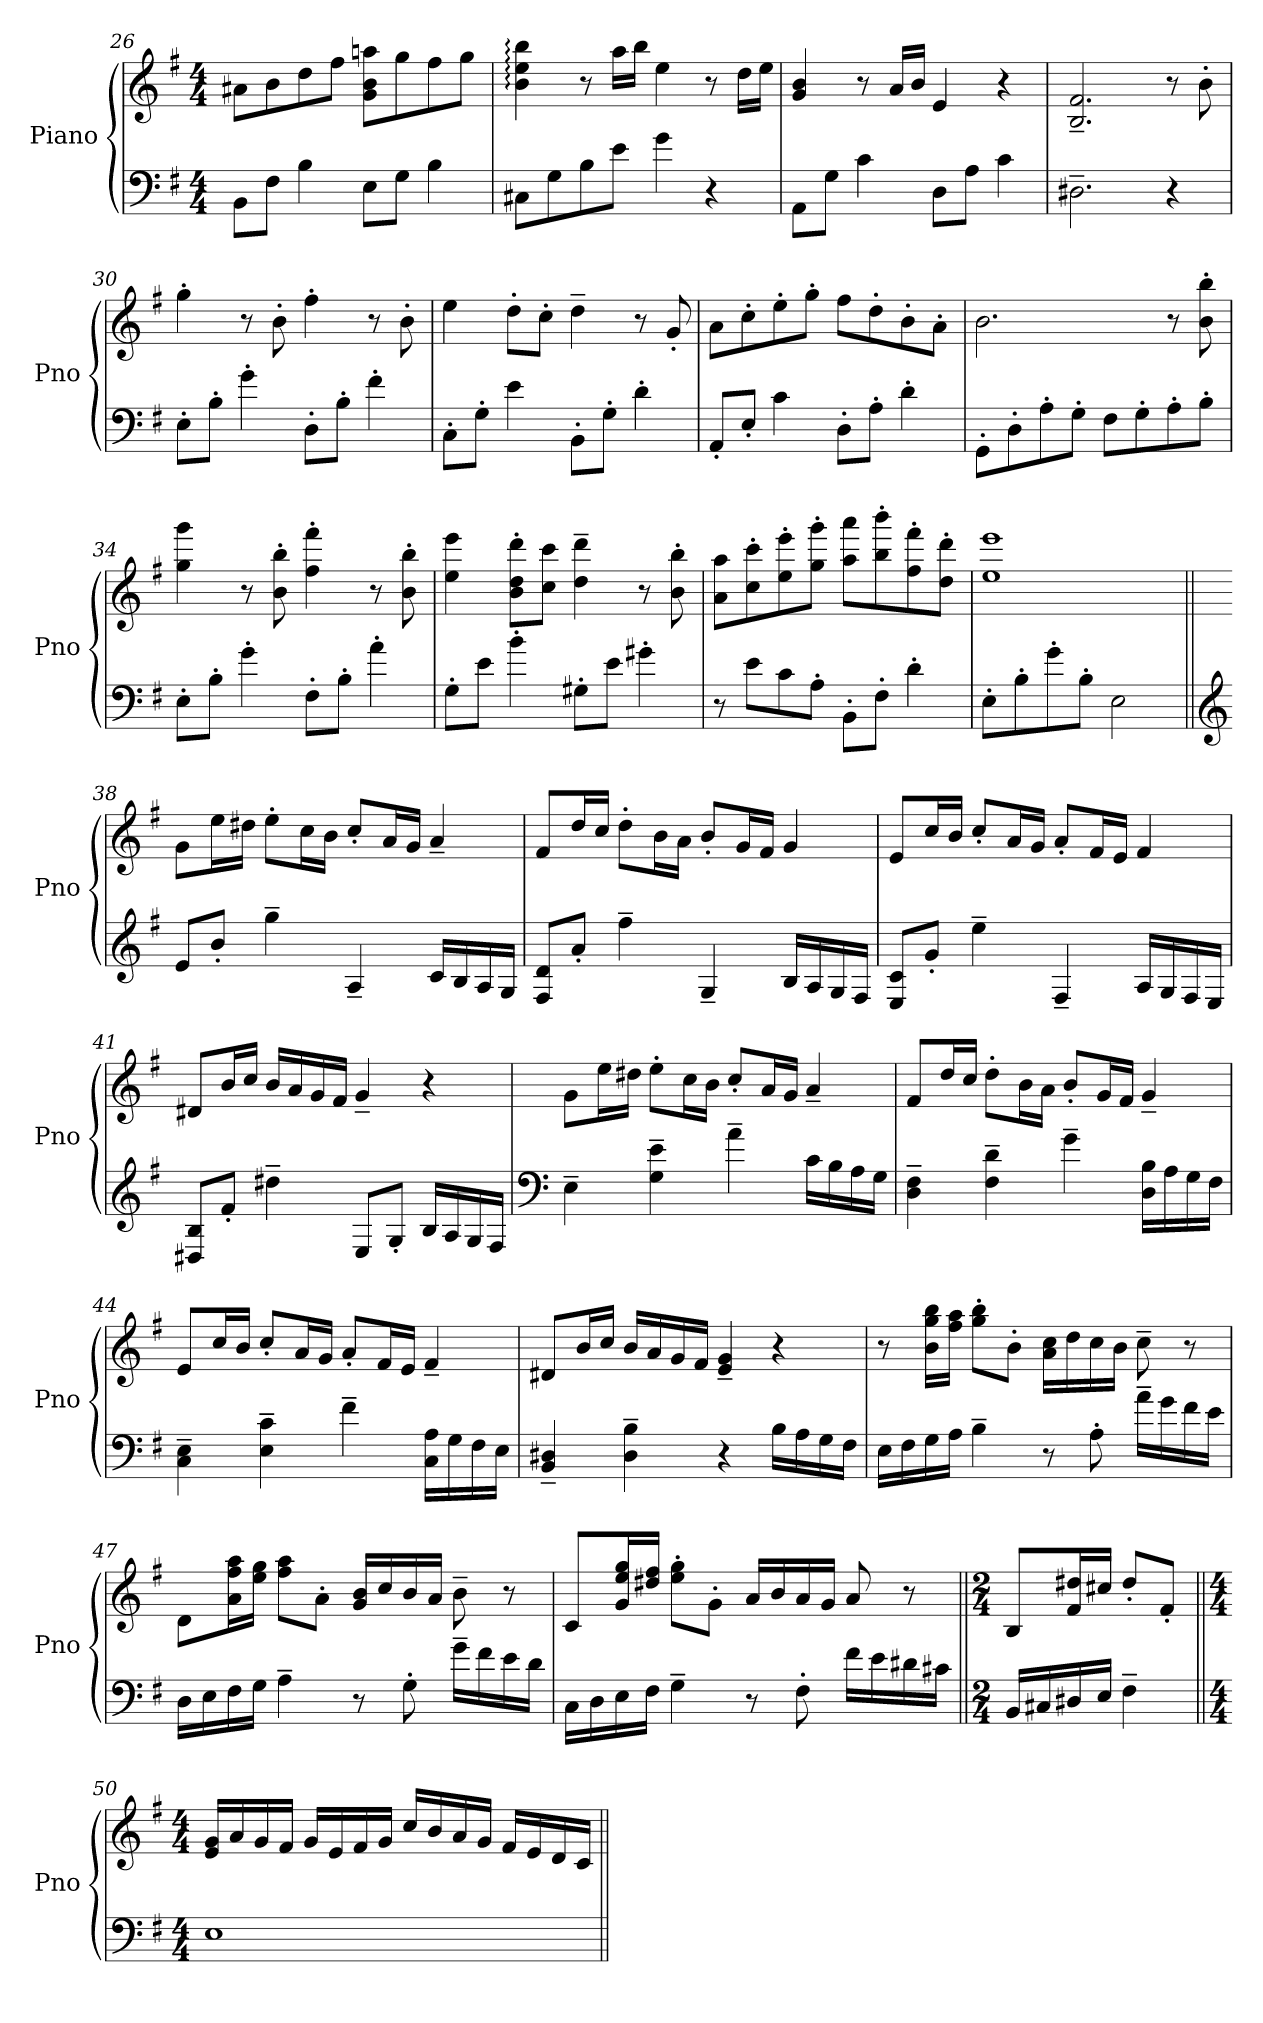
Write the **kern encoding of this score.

**kern	**kern
*part1	*part1
*staff2	*staff1
*I"Piano	*
*I'Pno	*
*clefF4	*clefG2
*k[f#]	*k[f#]
*M4/4	*M4/4
=26	=26
8BB\L	8a#X\L
8F#\J	8b\
4B\	8dd\
.	8ff#\J
8E\L	8g\ 8b\ 8aan\L
8G\J	8gg\
4B\	8ff#\
.	8gg\J
=27	=27
8C#X\L	4b\: 4ee\: 4bb\:
8G\	.
8B\	8r
8e\J	16aa\LL
.	16bb\JJ
4g\	4ee\
4r	8r
.	16dd\LL
.	16ee\JJ
!!LO:LB:g=z
=28	=28
8AA\L	4g/ 4b/
8G\J	.
4c\	8r
.	16a/LL
.	16b/JJ
8D\L	4e/
8A\J	.
4c\	4r
=29	=29
2.D#X~\	2.B/~ 2.f#/~
4r	8r
.	8b'\
=30	=30
8E'\L	4gg'\
8B'\J	.
4g'\	8r
.	8b'\
8D'\L	4ff#'\
8B'\J	.
4f#'\	8r
.	8b'\
=31	=31
8C'\L	4ee\
8G'\J	.
4e\	8dd'\L
.	8cc'\J
8BB'\L	4dd~\
8G'\J	.
4d'\	8r
.	8g'/
!!LO:LB:g=z
=32	=32
8AA'/L	8a\L
8E'/J	8cc'\
4c\	8ee'\
.	8gg'\J
8D'\L	8ff#\L
8A'\J	8dd'\
4d'\	8b'\
.	8a'\J
=33	=33
8GG'\L	2.b\
8D'\	.
8A'\	.
8G'\J	.
8F#\L	.
8G'\	.
8A'\	8r
8B'\J	8b\' 8bb\'
=34	=34
8E'\L	4gg\ 4ggg\
8B'\J	.
4g'\	8r
.	8b\' 8bb\'
8F#'\L	4ff#\' 4fff#\'
8B'\J	.
4a'\	8r
.	8b\' 8bb\'
=35	=35
8G'\L	4ee\ 4eee\
8e\J	.
4b'\	8b\' 8dd\' 8ddd\'L
.	8cc\ 8ccc\J
8G#X'\L	4dd\~ 4ddd\~
8e\J	.
4g#X'\	8r
.	8b\' 8bb\'
!!LO:LB:g=z
=36	=36
8r	8a\ 8aa\L
8e\L	8cc\' 8ccc\'
8c\	8ee\' 8eee\'
8A'\J	8gg\' 8ggg\'J
8BB'\L	8aa\ 8aaa\L
8F#'\J	8bb\' 8bbb\'
4d'\	8ff#\' 8fff#\'
.	8dd\' 8ddd\'J
=37	=37
*	*^
8E'\L	1eee	1ee
8B'\	.	.
8g'\	.	.
8B'\J	.	.
2E\	.	.
*	*v	*v
=38||	=38||
*clefG2	*
8e/L	8g\L
8b'/J	16ee\L
.	16dd#X\JJ
4gg~\	8ee'\L
.	16cc\L
.	16b\JJ
4A~/	8cc'/L
.	16a/L
.	16g/JJ
16c/LL	4a~/
16B/	.
16A/	.
16G/JJ	.
!!LO:LB:g=z
=39	=39
8F#/ 8d/L	8f#/L
8a'/J	16dd/L
.	16cc/JJ
4ff#~\	8dd'\L
.	16b\L
.	16a\JJ
4G~/	8b'/L
.	16g/L
.	16f#/JJ
16B/LL	4g/
16A/	.
16G/	.
16F#/JJ	.
=40	=40
8E/ 8c/L	8e/L
8g'/J	16cc/L
.	16b/JJ
4ee~\	8cc'/L
.	16a/L
.	16g/JJ
4F#~/	8a'/L
.	16f#/L
.	16e/JJ
16A/LL	4f#/
16G/	.
16F#/	.
16E/JJ	.
=41	=41
8D#X/ 8B/L	8d#X/L
8f#'/J	16b/L
.	16cc/JJ
4dd#X~\	16b/LL
.	16a/
.	16g/
.	16f#/JJ
8E/L	4g~/
8G'/J	.
16B/LL	4r
16A/	.
16G/	.
16F#/JJ	.
!!LO:LB:g=z
=42	=42
*clefF4	*
4E~\	8g\L
.	16ee\L
.	16dd#X\JJ
4G\~ 4e\~	8ee'\L
.	16cc\L
.	16b\JJ
4a~\	8cc'/L
.	16a/L
.	16g/JJ
16c\LL	4a~/
16B\	.
16A\	.
16G\JJ	.
=43	=43
4D\~ 4F#\~	8f#/L
.	16dd/L
.	16cc/JJ
4F#\~ 4d\~	8dd'\L
.	16b\L
.	16a\JJ
4g~\	8b'/L
.	16g/L
.	16f#/JJ
16D\ 16B\LL	4g~/
16A\	.
16G\	.
16F#\JJ	.
=44	=44
4C\~ 4E\~	8e/L
.	16cc/L
.	16b/JJ
4E\~ 4c\~	8cc'/L
.	16a/L
.	16g/JJ
4f#~\	8a'/L
.	16f#/L
.	16e/JJ
16C\ 16A\LL	4f#~/
16G\	.
16F#\	.
16E\JJ	.
!!LO:PB:g=z
=45	=45
4BB/~ 4D#X/~	8d#X/L
.	16b/L
.	16cc/JJ
4D#\~ 4B\~	16b/LL
.	16a/
.	16g/
.	16f#/JJ
4r	4e/~ 4g/~
16B\LL	4r
16A\	.
16G\	.
16F#\JJ	.
=46	=46
16E\LL	8r
16F#\	.
16G\	16b\ 16gg\ 16bb\LL
16A\JJ	16ff#\ 16aa\JJ
4B~\	8gg\' 8bb\'L
.	8b'\J
8r	16a\ 16cc\LL
.	16dd\
8A'\	16cc\
.	16b\JJ
16a~\LL	8cc~\
16g\	.
16f#\	8r
16e\JJ	.
=47	=47
16D\LL	8d\L
16E\	.
16F#\	16a\ 16ff#\ 16aa\L
16G\JJ	16ee\ 16gg\JJ
4A~\	8ff#\ 8aa\L
.	8a'\J
8r	16g/ 16b/LL
.	16cc/
8G'\	16b/
.	16a/JJ
16g~\LL	8b~\
16f#\	.
16e\	8r
16d\JJ	.
!!LO:LB:g=z
=48	=48
16C\LL	8c/L
16D\	.
16E\	16g/ 16ee/ 16gg/L
16F#\JJ	16dd#X/ 16ff#/JJ
4G~\	8ee\' 8gg\'L
.	8g'\J
8r	16a/LL
.	16b/
8F#'\	16a/
.	16g/JJ
16f#\LL	8a/
16e\	.
16d#X\	8r
16c#X\JJ	.
=49||	=49||
*M2/4	*M2/4
16BB/LL	8B/L
16C#X/	.
16D#X/	16f#/ 16dd#X/L
16E/JJ	16cc#X/JJ
4F#~\	8dd#'/L
.	8f#'/J
!!LO:LB:g=z
=50||	=50||
*M4/4	*M4/4
1E	16e/ 16g/LL
.	16a/
.	16g/
.	16f#/JJ
.	16g/LL
.	16e/
.	16f#/
.	16g/JJ
.	16cc/LL
.	16b/
.	16a/
.	16g/JJ
.	16f#/LL
.	16e/
.	16d/
.	16c/JJ
=||	=||
*-	*-
